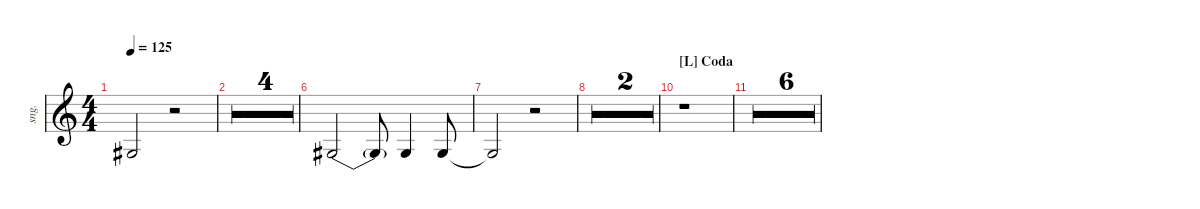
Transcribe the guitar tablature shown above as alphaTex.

\defaultSystemsLayout 4
\hideDynamics
\bracketExtendMode nobrackets
\otherSystemsTrackNameOrientation horizontal
\track ("V. Harmony 4" "sng.") {defaultSystemsLayout 4 multiBarRest instrument voiceoohs}
\staff {score}
\tuning (E4 B3 G3 D3 A2 E2)
\ts (4 4)
\tempo 125
\clef g2
\ks c
6.4{t acc #}.2{dy mf} r.2 |
r.1 |
r.1 |
r.1 |
r.1 |
6.4{be (bendrelease 7.8 0 24.599999999999998 2 36 2 45 0) acc #}.2 6.4{t acc #}.8 6.4{acc #}.4 6.4{acc #}.8 |
6.4{t acc #}.2 r.2 |
r.1 |
r.1 |
\section ("L" "Coda")
r.1 |
r.1 |
r.1 |
r.1 |
r.1 |
r.1 |
r.1
